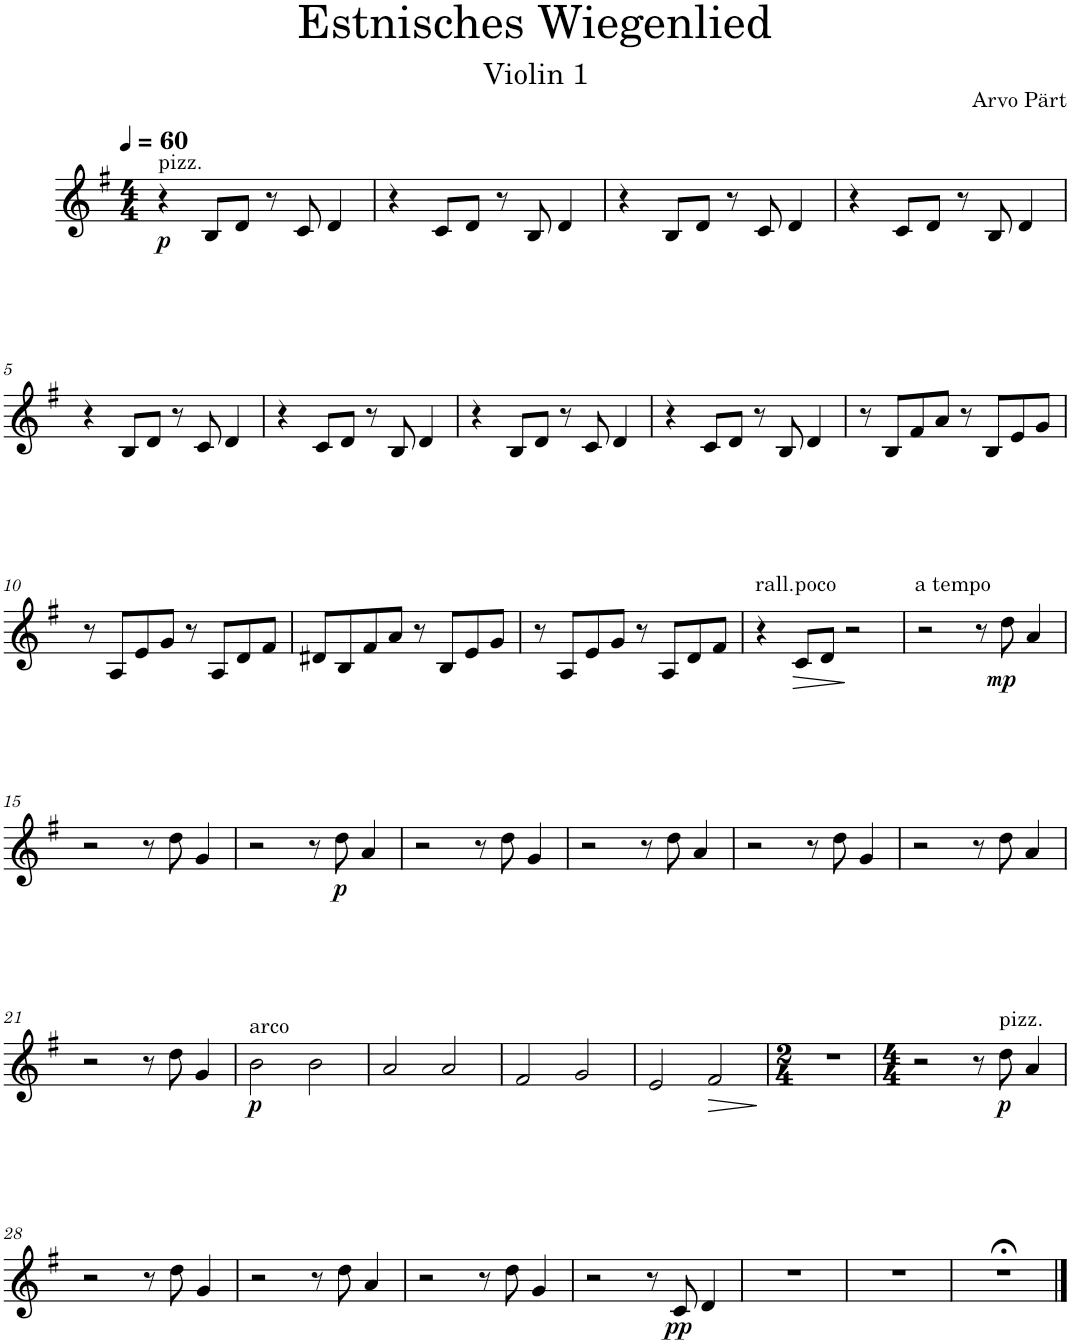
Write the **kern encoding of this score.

**kern	**dynam
*part1	*part1
*staff1	*staff1
*I"Violin	*
*I'Vln.	*
*clefG2	*
*k[f#]	*
*M4/4	*
*MM60	*
=1	=1
!LO:TX:a:t=pizz.	!
!	!LO:DY:b
4r	p
8B/L	.
8d/J	.
8r	.
8c/	.
4d/	.
=2	=2
4r	.
8c/L	.
8d/J	.
8r	.
8B/	.
4d/	.
=3	=3
4r	.
8B/L	.
8d/J	.
8r	.
8c/	.
4d/	.
=4	=4
4r	.
8c/L	.
8d/J	.
8r	.
8B/	.
4d/	.
!!LO:LB:g=z
=5	=5
4r	.
8B/L	.
8d/J	.
8r	.
8c/	.
4d/	.
=6	=6
4r	.
8c/L	.
8d/J	.
8r	.
8B/	.
4d/	.
=7	=7
4r	.
8B/L	.
8d/J	.
8r	.
8c/	.
4d/	.
=8	=8
4r	.
8c/L	.
8d/J	.
8r	.
8B/	.
4d/	.
=9	=9
8r	.
8B/L	.
8f#/	.
8a/J	.
8r	.
8B/L	.
8e/	.
8g/J	.
!!LO:LB:g=z
=10	=10
8r	.
8A/L	.
8e/	.
8g/J	.
8r	.
8A/L	.
8d/	.
8f#/J	.
=11	=11
8d#X/L	.
8B/	.
8f#/	.
8a/J	.
8r	.
8B/L	.
8e/	.
8g/J	.
=12	=12
8r	.
8A/L	.
8e/	.
8g/J	.
8r	.
8A/L	.
8d/	.
8f#/J	.
=13	=13
!LO:TX:a:t=rall.poco	!
4r	.
!	!LO:HP:b
8c/L	>
8d/J	.
2r	]
=14	=14
!LO:TX:a:t=a tempo	!
2r	.
8r	.
!	!LO:DY:b
8dd\	mp
4a/	.
!!LO:LB:g=z
=15	=15
2r	.
8r	.
8dd\	.
4g/	.
=16	=16
2r	.
8r	.
!	!LO:DY:b
8dd\	p
4a/	.
=17	=17
2r	.
8r	.
8dd\	.
4g/	.
=18	=18
2r	.
8r	.
8dd\	.
4a/	.
=19	=19
2r	.
8r	.
8dd\	.
4g/	.
=20	=20
2r	.
8r	.
8dd\	.
4a/	.
!!LO:LB:g=z
=21	=21
2r	.
8r	.
8dd\	.
4g/	.
=22	=22
!LO:TX:a:t=arco	!
!	!LO:DY:b
2b\	p
2b\	.
=23	=23
2a/	.
2a/	.
=24	=24
2f#/	.
2g/	.
=25	=25
2e/	.
!	!LO:HP:b
2f#/	>
.	]
=26	=26
*M2/4	*
2r	.
=27	=27
*M4/4	*
2r	.
8r	.
!LO:TX:a:t=pizz.	!
!	!LO:DY:b
8dd\	p
4a/	.
!!LO:LB:g=z
=28	=28
2r	.
8r	.
8dd\	.
4g/	.
=29	=29
2r	.
8r	.
8dd\	.
4a/	.
=30	=30
2r	.
8r	.
8dd\	.
4g/	.
=31	=31
2r	.
8r	.
!	!LO:DY:b
8c/	pp
4d/	.
=32	=32
1r	.
=33	=33
1r	.
=34	=34
1r;<	.
==	==
*-	*-
